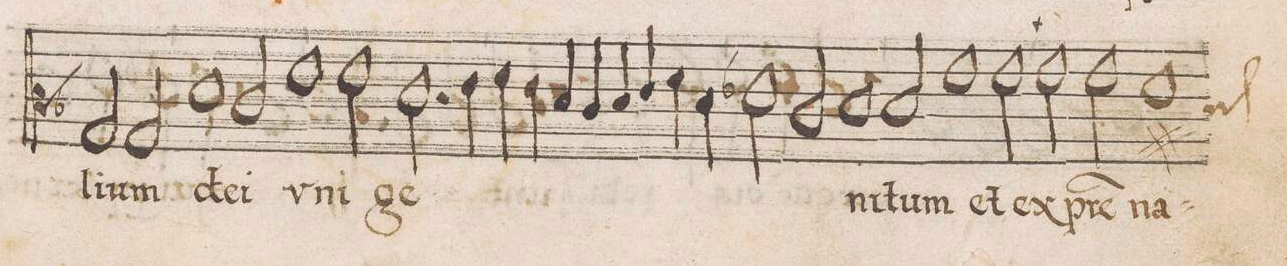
**kern	**text
*I"ALTVS	*
*clefC3	*
*k[b-]	*
*met(C|)	*
*M2/1	*
2G/	-li-
2G/	-um
=23	=23
1d\	de-
2c/	-i
1f\	v-
=24	=24
2f\	-ni-
2.d\	-ge-
4e\	.
=25	=25
4f\	.
4e\	.
4d/	.
4c/	.
4d/	.
4e/	.
4f\	.
4d\	.
=26	=26
2e-X\	.
2c/	.
1d\	-ni-
=27	=27
2d/	-tum
1g\	et
2g\	ex
=28	=28
2g\	p(at)-
2g\	-re
*custos:d	*
1f#X\	na-
=29	=29
*-	*-
